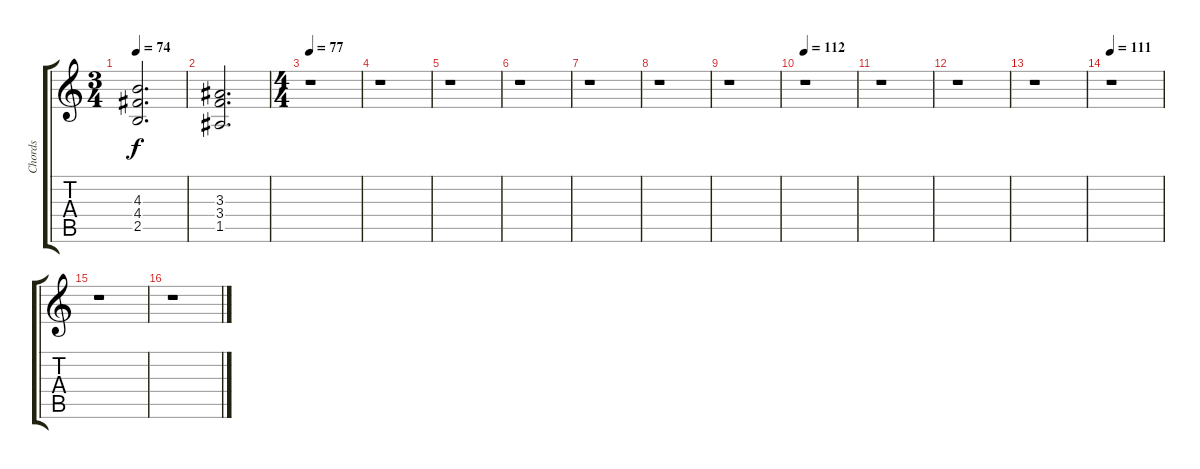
\track ("Chords" "Chords") {instrument distortionguitar}
\staff {score tabs}
\tuning (E4 B3 G3 D3 A2 E2) {hide}
\ts (3 4)
\tempo 74
\clef g2
\ks c
(4.3 4.4 2.5).2{d dy f} |
(3.3 3.4 1.5).2{d} |
\ts (4 4)
\tempo 77
r.1 |
r.1 |
r.1 |
r.1 |
r.1 |
r.1 |
r.1 |
\tempo 112
r.1 |
r.1 |
r.1 |
r.1 |
\tempo 111
r.1 |
r.1 |
r.1
